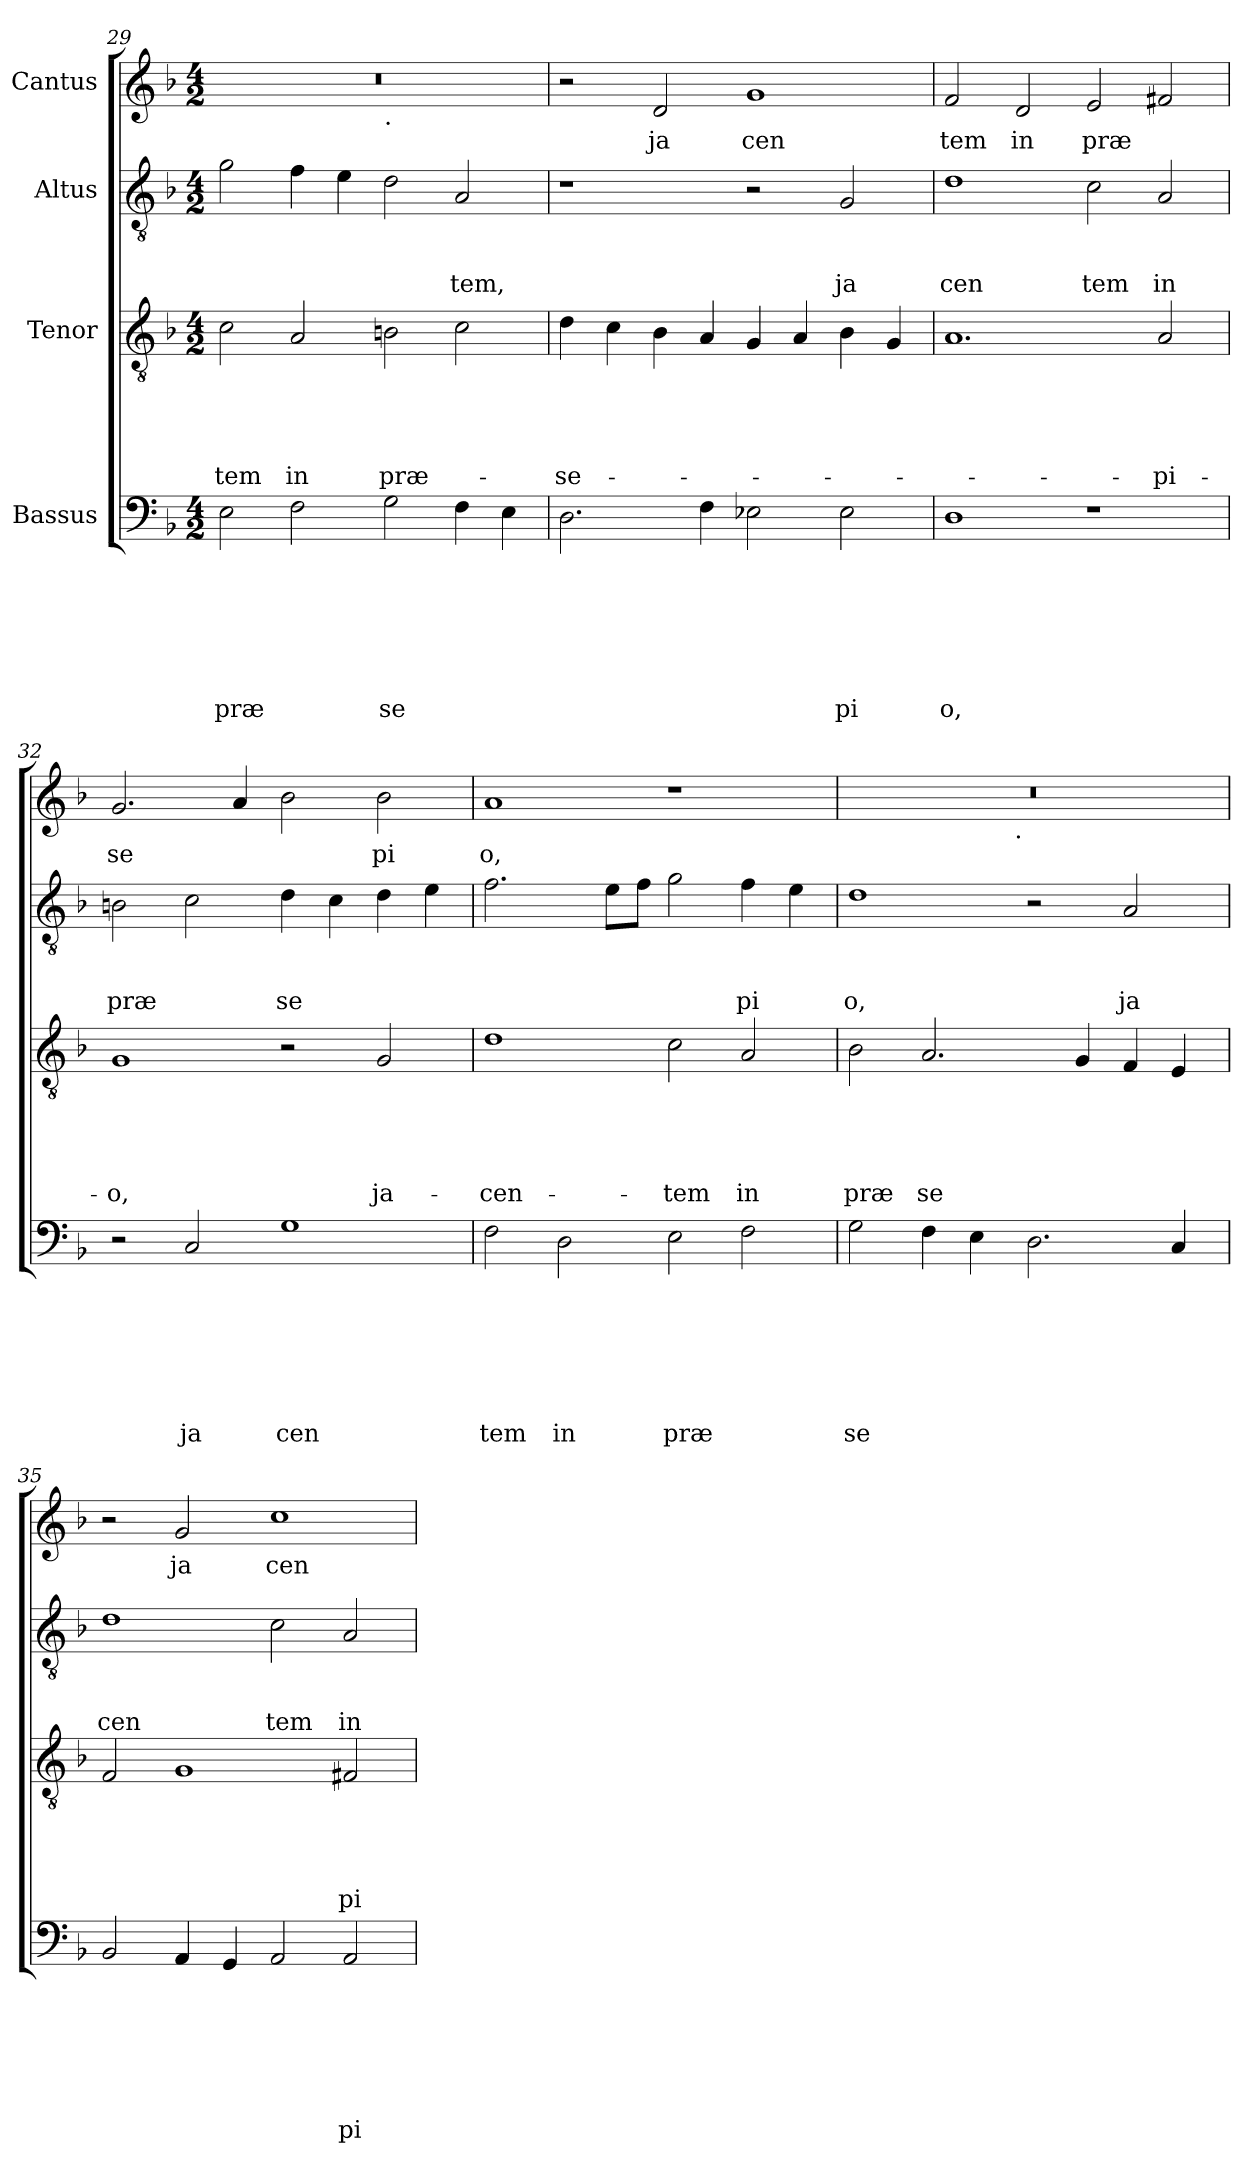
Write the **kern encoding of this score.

**kern	**text	**text	**text	**text	**text	**text	**text	**kern	**text	**text	**text	**text	**text	**kern	**text	**text	**text	**kern	**text
*part4	*part4	*part4	*part4	*part4	*part4	*part4	*part4	*part3	*part3	*part3	*part3	*part3	*part3	*part2	*part2	*part2	*part2	*part1	*part1
*staff4	*staff4	*staff4	*staff4	*staff4	*staff4	*staff4	*staff4	*staff3	*staff3	*staff3	*staff3	*staff3	*staff3	*staff2	*staff2	*staff2	*staff2	*staff1	*staff1
*I"Bassus	*	*	*	*	*	*	*	*I"Tenor	*	*	*	*	*	*I"Altus	*	*	*	*I"Cantus	*
*clefF4	*	*	*	*	*	*	*	*clefGv2	*	*	*	*	*	*clefGv2	*	*	*	*clefG2	*
*ITrd-3c-5	*	*	*	*	*	*	*	*	*	*	*	*	*	*ITrd-3c-5	*	*	*	*ITrd-3c-5	*
*k[b-e-]	*	*	*	*	*	*	*	*k[b-]	*	*	*	*	*	*k[b-e-]	*	*	*	*k[b-e-]	*
*B-:	*	*	*	*	*	*	*	*F:	*	*	*	*	*	*B-:	*	*	*	*B-:	*
*M4/2	*	*	*	*	*	*	*	*M4/2	*	*	*	*	*	*M4/2	*	*	*	*M4/2	*
=29	=29	=29	=29	=29	=29	=29	=29	=29	=29	=29	=29	=29	=29	=29	=29	=29	=29	=29	=29
!	!	!	!	!	!	!	!LO:LY:b	!	!	!	!	!	!LO:LY:b	!	!	!	!	!	!
*	*	*	*	*	*	*	*	*	*	*	*	*	*	*	*	*	*	*^	*
2A\	.	.	.	.	.	.	præ	2c\	.	.	.	.	-tem	2cc\	.	.	.	0r	1ryy	.
!	!	!	!	!	!	!	!	!	!	!	!	!	!LO:LY:b	!	!	!	!	!	!	!
2B-\	.	.	.	.	.	.	.	2A/	.	.	.	.	in	4b-\	.	.	.	.	.	.
.	.	.	.	.	.	.	.	.	.	.	.	.	.	4a\	.	.	.	.	.	.
!	!	!	!	!	!	!	!	!	!	!	!	!	!	!	!	!	!	!	!LO:TX:b:t=.	!
!	!	!	!	!	!	!	!LO:LY:b	!	!	!	!	!	!LO:LY:b	!	!	!	!	!	!	!
2c\	.	.	.	.	.	.	se	2Bn\	.	.	.	.	præ-	2g\	.	.	.	.	1ryy	.
!	!	!	!	!	!	!	!	!	!	!	!	!	!	!	!	!	!LO:LY:b	!	!	!
4B-\	.	.	.	.	.	.	.	2c\	.	.	.	.	.	2d/	.	.	tem,	.	.	.
4A\	.	.	.	.	.	.	.	.	.	.	.	.	.	.	.	.	.	.	.	.
=30	=30	=30	=30	=30	=30	=30	=30	=30	=30	=30	=30	=30	=30	=30	=30	=30	=30	=30	=30	=30
!	!	!	!	!	!	!	!	!	!	!	!	!	!LO:LY:b	!	!	!	!	!	!	!
*	*	*	*	*	*	*	*	*	*	*	*	*	*	*	*	*	*	*v	*v	*
2.G\	.	.	.	.	.	.	.	4d\	.	.	.	.	-se-	1r	.	.	.	2r	.
.	.	.	.	.	.	.	.	4c\	.	.	.	.	.	.	.	.	.	.	.
!	!	!	!	!	!	!	!	!	!	!	!	!	!	!	!	!	!	!	!LO:LY:b
.	.	.	.	.	.	.	.	4B-\	.	.	.	.	.	.	.	.	.	2g</	ja
4B-\	.	.	.	.	.	.	.	4A/	.	.	.	.	.	.	.	.	.	.	.
!	!	!	!	!	!	!	!	!	!	!	!	!	!	!	!	!	!	!	!LO:LY:b
2A-X\	.	.	.	.	.	.	.	4G/	.	.	.	.	.	2r	.	.	.	1cc	cen
.	.	.	.	.	.	.	.	4A/	.	.	.	.	.	.	.	.	.	.	.
!	!	!	!	!	!	!	!LO:LY:b	!	!	!	!	!	!	!	!	!	!LO:LY:b	!	!
2A-\	.	.	.	.	.	.	pi	4B-\	.	.	.	.	.	2c/	.	.	ja	.	.
.	.	.	.	.	.	.	.	4G/	.	.	.	.	.	.	.	.	.	.	.
=31	=31	=31	=31	=31	=31	=31	=31	=31	=31	=31	=31	=31	=31	=31	=31	=31	=31	=31	=31
!	!	!	!	!	!	!	!LO:LY:b	!	!	!	!	!	!	!	!	!	!LO:LY:b	!	!LO:LY:b
1G	.	.	.	.	.	.	o,	1.A	.	.	.	.	.	1g	.	.	cen	2b-/	tem
!	!	!	!	!	!	!	!	!	!	!	!	!	!	!	!	!	!	!	!LO:LY:b
.	.	.	.	.	.	.	.	.	.	.	.	.	.	.	.	.	.	2g/	in
!	!	!	!	!	!	!	!	!	!	!	!	!	!	!	!	!	!LO:LY:b	!	!LO:LY:b
1r	.	.	.	.	.	.	.	.	.	.	.	.	.	2f\	.	.	tem	2a/	præ
!	!	!	!	!	!	!	!	!	!	!	!	!	!LO:LY:b	!	!	!	!LO:LY:b	!	!
.	.	.	.	.	.	.	.	2A/	.	.	.	.	-pi-	2d/	.	.	in	2bn/	.
=32	=32	=32	=32	=32	=32	=32	=32	=32	=32	=32	=32	=32	=32	=32	=32	=32	=32	=32	=32
!	!	!	!	!	!	!	!	!	!	!	!	!	!LO:LY:b	!	!	!	!LO:LY:b	!	!LO:LY:b
2r	.	.	.	.	.	.	.	1G	.	.	.	.	-o,	2en\	.	.	præ	2.cc/	se
!	!	!	!	!	!	!	!LO:LY:b	!	!	!	!	!	!	!	!	!	!	!	!
2F/	.	.	.	.	.	.	ja	.	.	.	.	.	.	2f\	.	.	.	.	.
.	.	.	.	.	.	.	.	.	.	.	.	.	.	.	.	.	.	4dd/	.
!	!	!	!	!	!	!	!LO:LY:b	!	!	!	!	!	!	!	!	!	!LO:LY:b	!	!
1c	.	.	.	.	.	.	cen	2r	.	.	.	.	.	4g\	.	.	se	2ee-\	.
.	.	.	.	.	.	.	.	.	.	.	.	.	.	4f\	.	.	.	.	.
!	!	!	!	!	!	!	!	!	!	!	!	!	!LO:LY:b	!	!	!	!	!	!LO:LY:b
.	.	.	.	.	.	.	.	2G/	.	.	.	.	ja-	4g\	.	.	.	2ee-\	pi
.	.	.	.	.	.	.	.	.	.	.	.	.	.	4a\	.	.	.	.	.
=33	=33	=33	=33	=33	=33	=33	=33	=33	=33	=33	=33	=33	=33	=33	=33	=33	=33	=33	=33
!	!	!	!	!	!	!	!LO:LY:b	!	!	!	!	!	!LO:LY:b	!	!	!	!	!	!LO:LY:b
2B-\	.	.	.	.	.	.	tem	1d	.	.	.	.	-cen-	2.b-\	.	.	.	1dd	o,
!	!	!	!	!	!	!	!LO:LY:b	!	!	!	!	!	!	!	!	!	!	!	!
2G\	.	.	.	.	.	.	in	.	.	.	.	.	.	.	.	.	.	.	.
.	.	.	.	.	.	.	.	.	.	.	.	.	.	8a\L	.	.	.	.	.
.	.	.	.	.	.	.	.	.	.	.	.	.	.	8b-\J	.	.	.	.	.
!	!	!	!	!	!	!	!LO:LY:b	!	!	!	!	!	!LO:LY:b	!	!	!	!	!	!
2A\	.	.	.	.	.	.	præ	2c\	.	.	.	.	-tem	2cc\	.	.	.	1r	.
!	!	!	!	!	!	!	!	!	!	!	!	!	!LO:LY:b	!	!	!	!LO:LY:b	!	!
2B-\	.	.	.	.	.	.	.	2A/	.	.	.	.	in	4b-\	.	.	pi	.	.
.	.	.	.	.	.	.	.	.	.	.	.	.	.	4a\	.	.	.	.	.
!!LO:LB:g=z
=34	=34	=34	=34	=34	=34	=34	=34	=34	=34	=34	=34	=34	=34	=34	=34	=34	=34	=34	=34
!	!	!	!	!	!	!	!LO:LY:b	!	!	!	!	!	!LO:LY:b	!	!	!	!LO:LY:b	!	!
*	*	*	*	*	*	*	*	*	*	*	*	*	*	*	*	*	*	*^	*
2c\	.	.	.	.	.	.	se	2B-\	.	.	.	.	præ	1g	.	.	o,	0r	2ryy	.
!	!	!	!	!	!	!	!	!	!	!	!	!	!LO:LY:b	!	!	!	!	!	!	!
4B-\	.	.	.	.	.	.	.	2.A/	.	.	.	.	se	.	.	.	.	.	4...ryy	.
4A\	.	.	.	.	.	.	.	.	.	.	.	.	.	.	.	.	.	.	.	.
!	!	!	!	!	!	!	!	!	!	!	!	!	!	!	!	!	!	!	!LO:TX:b:t=.	!
.	.	.	.	.	.	.	.	.	.	.	.	.	.	.	.	.	.	.	1ryy	.
2.G\	.	.	.	.	.	.	.	.	.	.	.	.	.	2r	.	.	.	.	.	.
.	.	.	.	.	.	.	.	4G/	.	.	.	.	.	.	.	.	.	.	.	.
!	!	!	!	!	!	!	!	!	!	!	!	!	!	!	!	!	!LO:LY:b	!	!	!
.	.	.	.	.	.	.	.	4F/	.	.	.	.	.	2d/	.	.	ja	.	.	.
4F/	.	.	.	.	.	.	.	4E/	.	.	.	.	.	.	.	.	.	.	.	.
.	.	.	.	.	.	.	.	.	.	.	.	.	.	.	.	.	.	.	32ryy	.
=35	=35	=35	=35	=35	=35	=35	=35	=35	=35	=35	=35	=35	=35	=35	=35	=35	=35	=35	=35	=35
!	!	!	!	!	!	!	!	!	!	!	!	!	!	!	!	!	!LO:LY:b	!	!	!
*	*	*	*	*	*	*	*	*	*	*	*	*	*	*	*	*	*	*v	*v	*
2E-/	.	.	.	.	.	.	.	2F/	.	.	.	.	.	1g	.	.	cen	2r	.
!	!	!	!	!	!	!	!	!	!	!	!	!	!	!	!	!	!	!	!LO:LY:b
4D/	.	.	.	.	.	.	.	1G	.	.	.	.	.	.	.	.	.	2cc/	ja
4C/	.	.	.	.	.	.	.	.	.	.	.	.	.	.	.	.	.	.	.
!	!	!	!	!	!	!	!	!	!	!	!	!	!	!	!	!	!LO:LY:b	!	!LO:LY:b
2D/	.	.	.	.	.	.	.	.	.	.	.	.	.	2f\	.	.	tem	1ff	cen
!	!	!	!	!	!	!	!LO:LY:b	!	!	!	!	!	!LO:LY:b	!	!	!	!LO:LY:b	!	!
2D/	.	.	.	.	.	.	pi	2F#X/	.	.	.	.	pi	2d/	.	.	in	.	.
=	=	=	=	=	=	=	=	=	=	=	=	=	=	=	=	=	=	=	=
*-	*-	*-	*-	*-	*-	*-	*-	*-	*-	*-	*-	*-	*-	*-	*-	*-	*-	*-	*-
